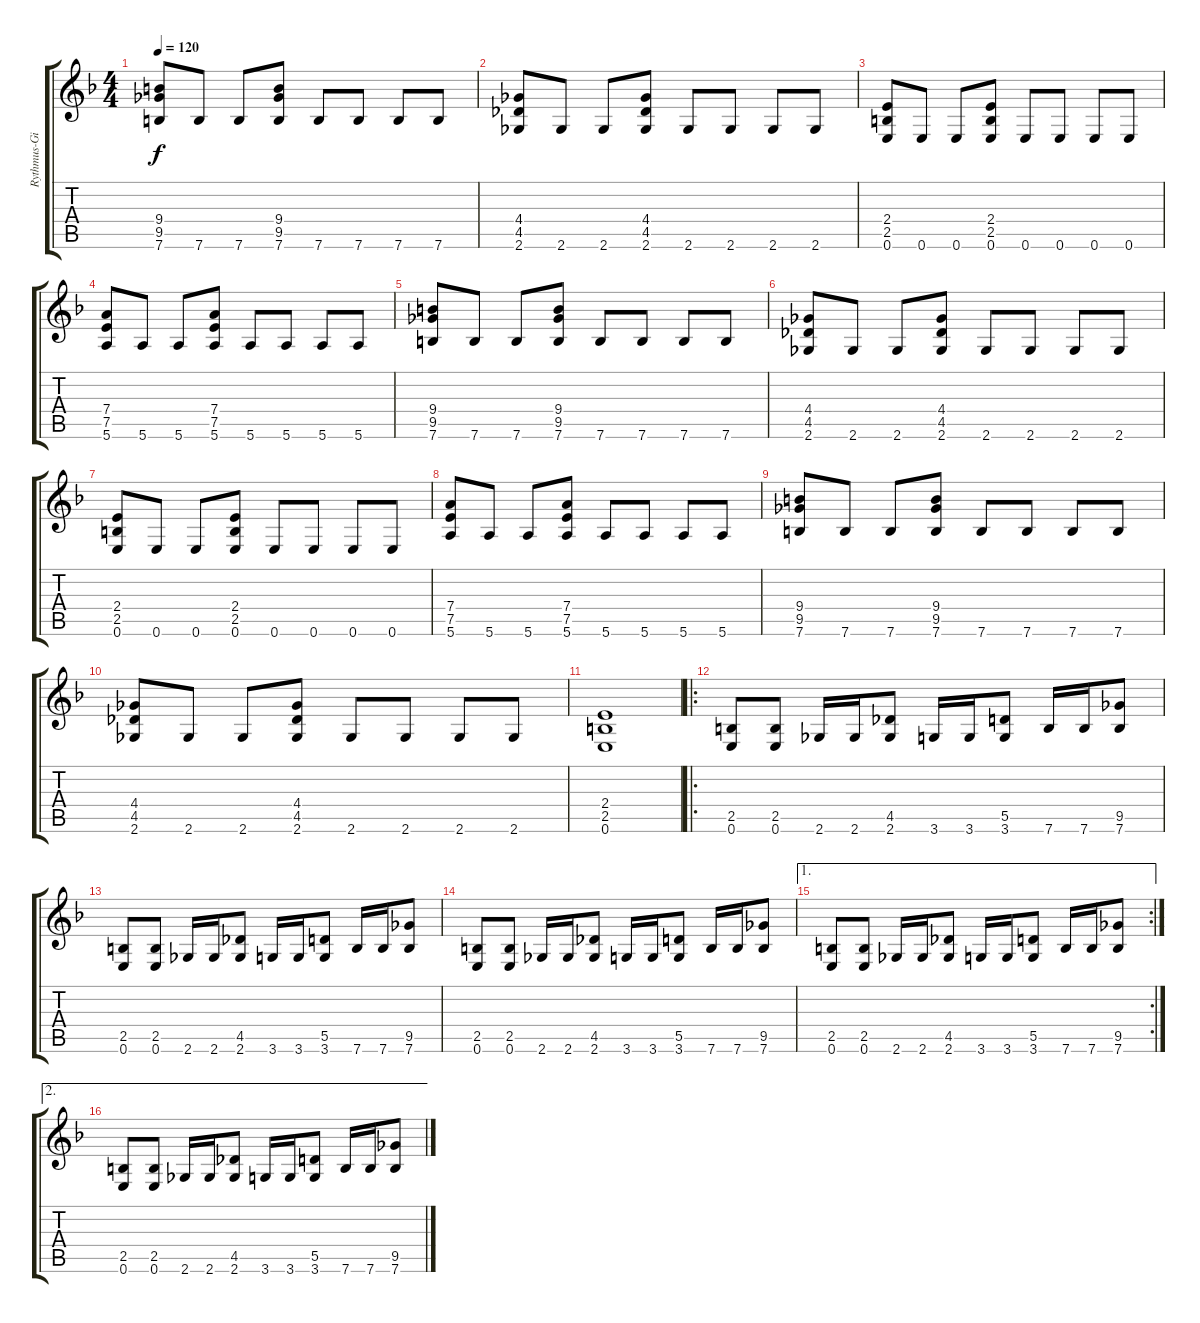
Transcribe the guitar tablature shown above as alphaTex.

\track ("Rythmus-Gitarre" "Rythmus-Gi") {instrument distortionguitar}
\staff {score tabs}
\tuning (E4 B3 G3 D3 A2 E2) {hide}
\ts (4 4)
\tempo 120
\clef g2
\ks f
(9.4 9.5 7.6).8{dy f} 7.6.8 7.6.8 (9.4 9.5 7.6).8 7.6.8 7.6.8 7.6.8 7.6.8 |
(4.4 4.5 2.6).8 2.6.8 2.6.8 (4.4 4.5 2.6).8 2.6.8 2.6.8 2.6.8 2.6.8 |
(2.4 2.5 0.6).8 0.6.8 0.6.8 (2.4 2.5 0.6).8 0.6.8 0.6.8 0.6.8 0.6.8 |
(7.4 7.5 5.6).8 5.6.8 5.6.8 (7.4 7.5 5.6).8 5.6.8 5.6.8 5.6.8 5.6.8 |
(9.4 9.5 7.6).8 7.6.8 7.6.8 (9.4 9.5 7.6).8 7.6.8 7.6.8 7.6.8 7.6.8 |
(4.4 4.5 2.6).8 2.6.8 2.6.8 (4.4 4.5 2.6).8 2.6.8 2.6.8 2.6.8 2.6.8 |
(2.4 2.5 0.6).8 0.6.8 0.6.8 (2.4 2.5 0.6).8 0.6.8 0.6.8 0.6.8 0.6.8 |
(7.4 7.5 5.6).8 5.6.8 5.6.8 (7.4 7.5 5.6).8 5.6.8 5.6.8 5.6.8 5.6.8 |
(9.4 9.5 7.6).8 7.6.8 7.6.8 (9.4 9.5 7.6).8 7.6.8 7.6.8 7.6.8 7.6.8 |
(4.4 4.5 2.6).8 2.6.8 2.6.8 (4.4 4.5 2.6).8 2.6.8 2.6.8 2.6.8 2.6.8 |
(2.4 2.5 0.6).1 |
\ro
(2.5 0.6).8 (2.5 0.6).8 2.6.16 2.6.16 (4.5 2.6).8 3.6.16 3.6.16 (5.5 3.6).8 7.6.16 7.6.16 (9.5 7.6).8 |
(2.5 0.6).8 (2.5 0.6).8 2.6.16 2.6.16 (4.5 2.6).8 3.6.16 3.6.16 (5.5 3.6).8 7.6.16 7.6.16 (9.5 7.6).8 |
(2.5 0.6).8 (2.5 0.6).8 2.6.16 2.6.16 (4.5 2.6).8 3.6.16 3.6.16 (5.5 3.6).8 7.6.16 7.6.16 (9.5 7.6).8 |
\ae 1
\rc 2
(2.5 0.6).8 (2.5 0.6).8 2.6.16 2.6.16 (4.5 2.6).8 3.6.16 3.6.16 (5.5 3.6).8 7.6.16 7.6.16 (9.5 7.6).8 |
\ae 2
(2.5 0.6).8 (2.5 0.6).8 2.6.16 2.6.16 (4.5 2.6).8 3.6.16 3.6.16 (5.5 3.6).8 7.6.16 7.6.16 (9.5 7.6).8
